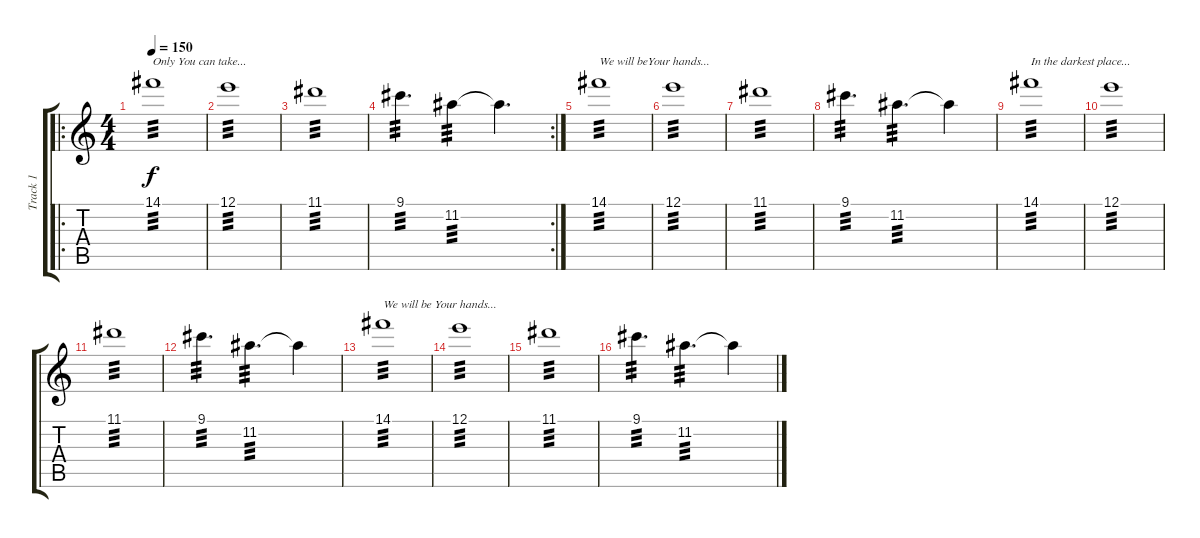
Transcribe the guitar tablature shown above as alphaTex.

\track ("Track 1" "Track 1") {instrument overdrivenguitar}
\staff {score tabs}
\tuning (E4 B3 G3 D3 A2 E2) {hide}
\ro
\ts (4 4)
\tempo 150
\clef g2
\ks c
14.1.1{txt "Only You can take..." tp 3 dy f} |
12.1.1{tp 3} |
11.1.1{tp 3} |
\rc 2
9.1.4{d tp 3} 11.2.4{tp 3} 11.2{t}.4{d} |
14.1.1{txt "We will beYour hands..." tp 3 volume 13} |
12.1.1{tp 3} |
11.1.1{tp 3} |
9.1.4{d tp 3} 11.2.4{d tp 3} 11.2{t}.4 |
14.1.1{txt "In the darkest place..." tp 3 volume 13} |
12.1.1{tp 3} |
11.1.1{tp 3} |
9.1.4{d tp 3} 11.2.4{d tp 3} 11.2{t}.4 |
14.1.1{txt "We will be Your hands..." tp 3} |
12.1.1{tp 3} |
11.1.1{tp 3} |
9.1.4{d tp 3} 11.2.4{d tp 3} 11.2{t}.4
